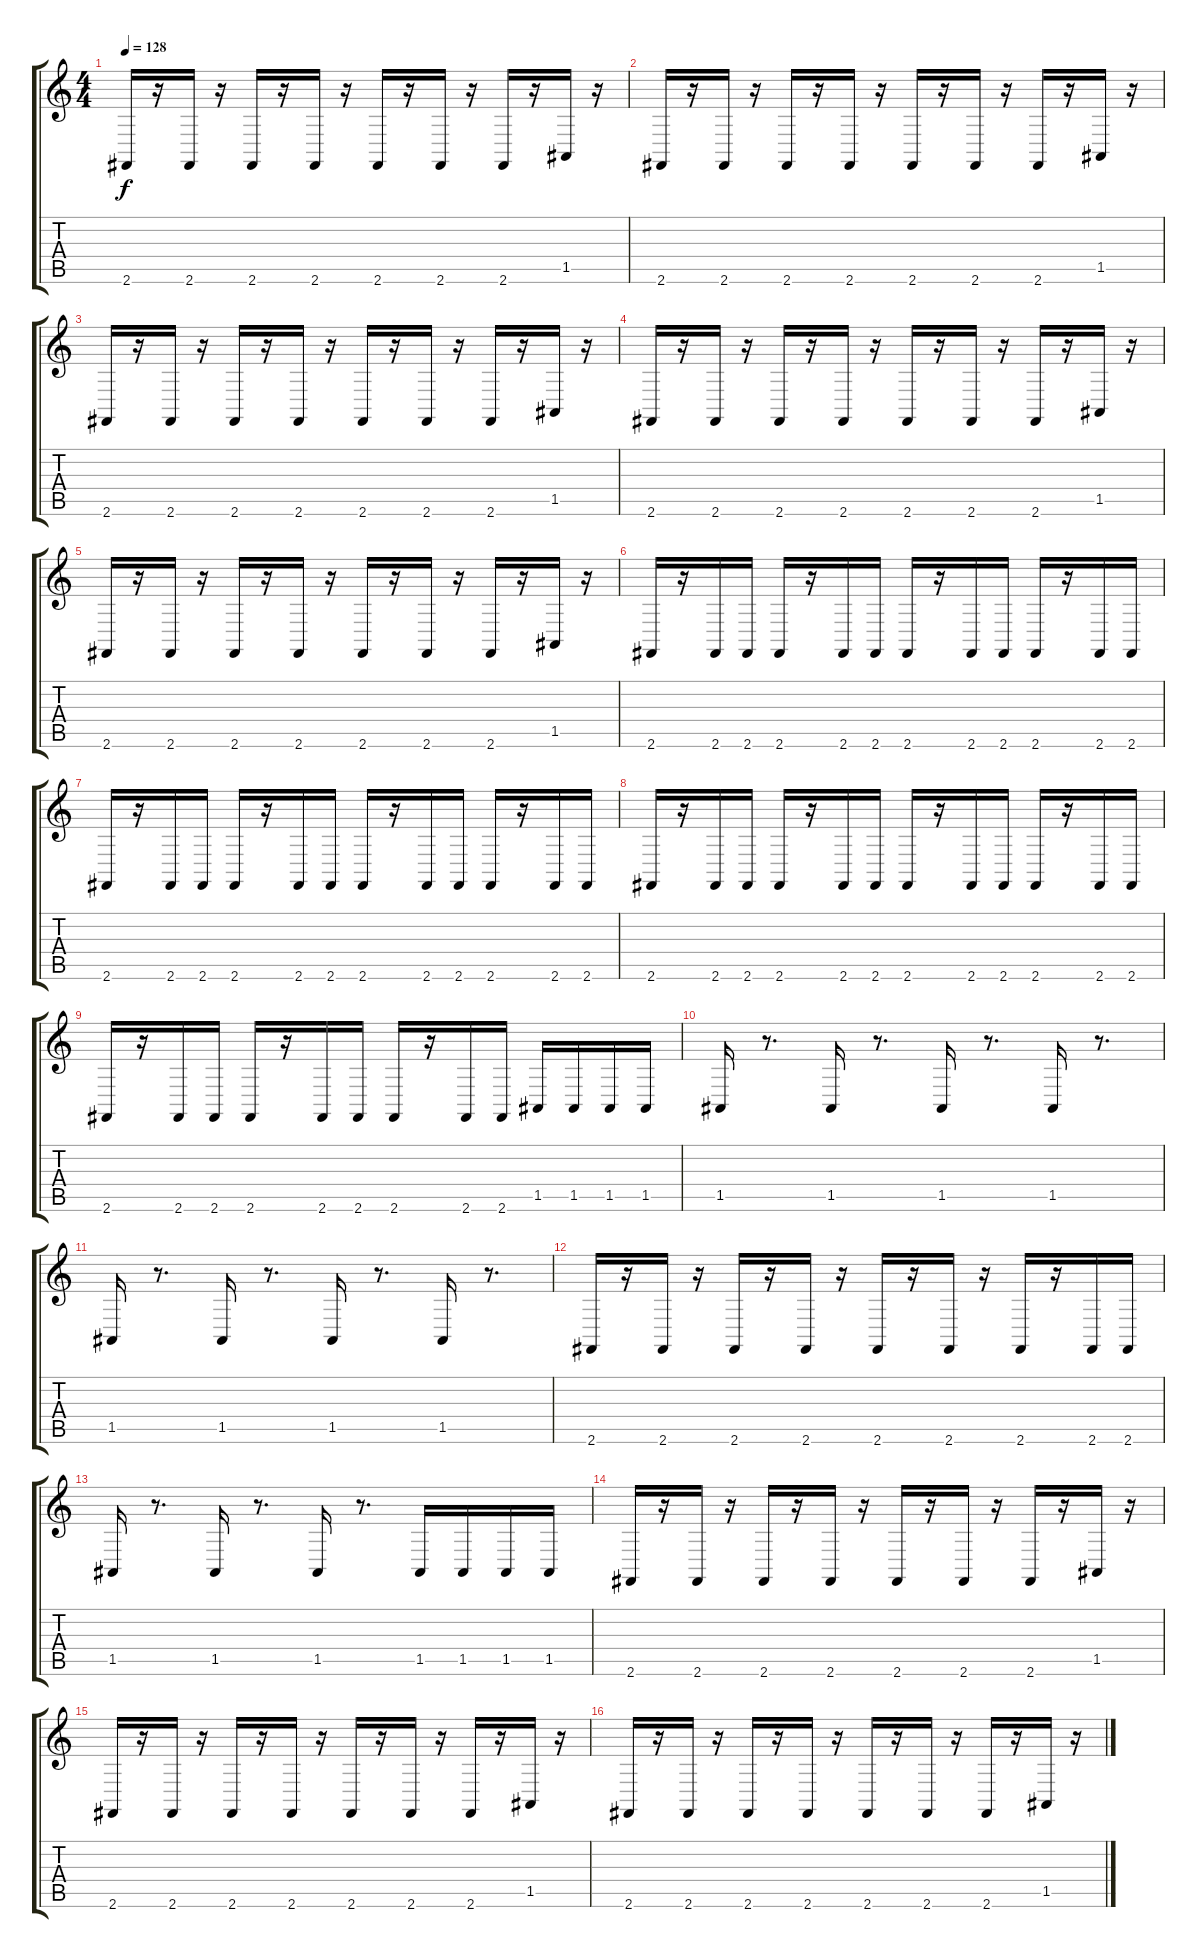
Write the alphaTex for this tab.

\track "" {instrument acousticgrandpiano}
\staff {score tabs}
\tuning (E4 B3 G3 D3 A2 E2) {hide}
\ts (4 4)
\tempo 128
\clef g2
\ks c
2.6.16{dy f} r.16 2.6.16 r.16 2.6.16 r.16 2.6.16 r.16 2.6.16 r.16 2.6.16 r.16 2.6.16 r.16 1.5.16 r.16 |
2.6.16 r.16 2.6.16 r.16 2.6.16 r.16 2.6.16 r.16 2.6.16 r.16 2.6.16 r.16 2.6.16 r.16 1.5.16 r.16 |
2.6.16 r.16 2.6.16 r.16 2.6.16 r.16 2.6.16 r.16 2.6.16 r.16 2.6.16 r.16 2.6.16 r.16 1.5.16 r.16 |
2.6.16 r.16 2.6.16 r.16 2.6.16 r.16 2.6.16 r.16 2.6.16 r.16 2.6.16 r.16 2.6.16 r.16 1.5.16 r.16 |
2.6.16 r.16 2.6.16 r.16 2.6.16 r.16 2.6.16 r.16 2.6.16 r.16 2.6.16 r.16 2.6.16 r.16 1.5.16 r.16 |
2.6.16 r.16 2.6.16 2.6.16 2.6.16 r.16 2.6.16 2.6.16 2.6.16 r.16 2.6.16 2.6.16 2.6.16 r.16 2.6.16 2.6.16 |
2.6.16 r.16 2.6.16 2.6.16 2.6.16 r.16 2.6.16 2.6.16 2.6.16 r.16 2.6.16 2.6.16 2.6.16 r.16 2.6.16 2.6.16 |
2.6.16 r.16 2.6.16 2.6.16 2.6.16 r.16 2.6.16 2.6.16 2.6.16 r.16 2.6.16 2.6.16 2.6.16 r.16 2.6.16 2.6.16 |
2.6.16 r.16 2.6.16 2.6.16 2.6.16 r.16 2.6.16 2.6.16 2.6.16 r.16 2.6.16 2.6.16 1.5.16 1.5.16 1.5.16 1.5.16 |
1.5.16 r.8{d} 1.5.16 r.8{d} 1.5.16 r.8{d} 1.5.16 r.8{d} |
1.5.16 r.8{d} 1.5.16 r.8{d} 1.5.16 r.8{d} 1.5.16 r.8{d} |
2.6.16 r.16 2.6.16 r.16 2.6.16 r.16 2.6.16 r.16 2.6.16 r.16 2.6.16 r.16 2.6.16 r.16 2.6.16 2.6.16 |
1.5.16 r.8{d} 1.5.16 r.8{d} 1.5.16 r.8{d} 1.5.16 1.5.16 1.5.16 1.5.16 |
2.6.16 r.16 2.6.16 r.16 2.6.16 r.16 2.6.16 r.16 2.6.16 r.16 2.6.16 r.16 2.6.16 r.16 1.5.16 r.16 |
2.6.16 r.16 2.6.16 r.16 2.6.16 r.16 2.6.16 r.16 2.6.16 r.16 2.6.16 r.16 2.6.16 r.16 1.5.16 r.16 |
2.6.16 r.16 2.6.16 r.16 2.6.16 r.16 2.6.16 r.16 2.6.16 r.16 2.6.16 r.16 2.6.16 r.16 1.5.16 r.16
